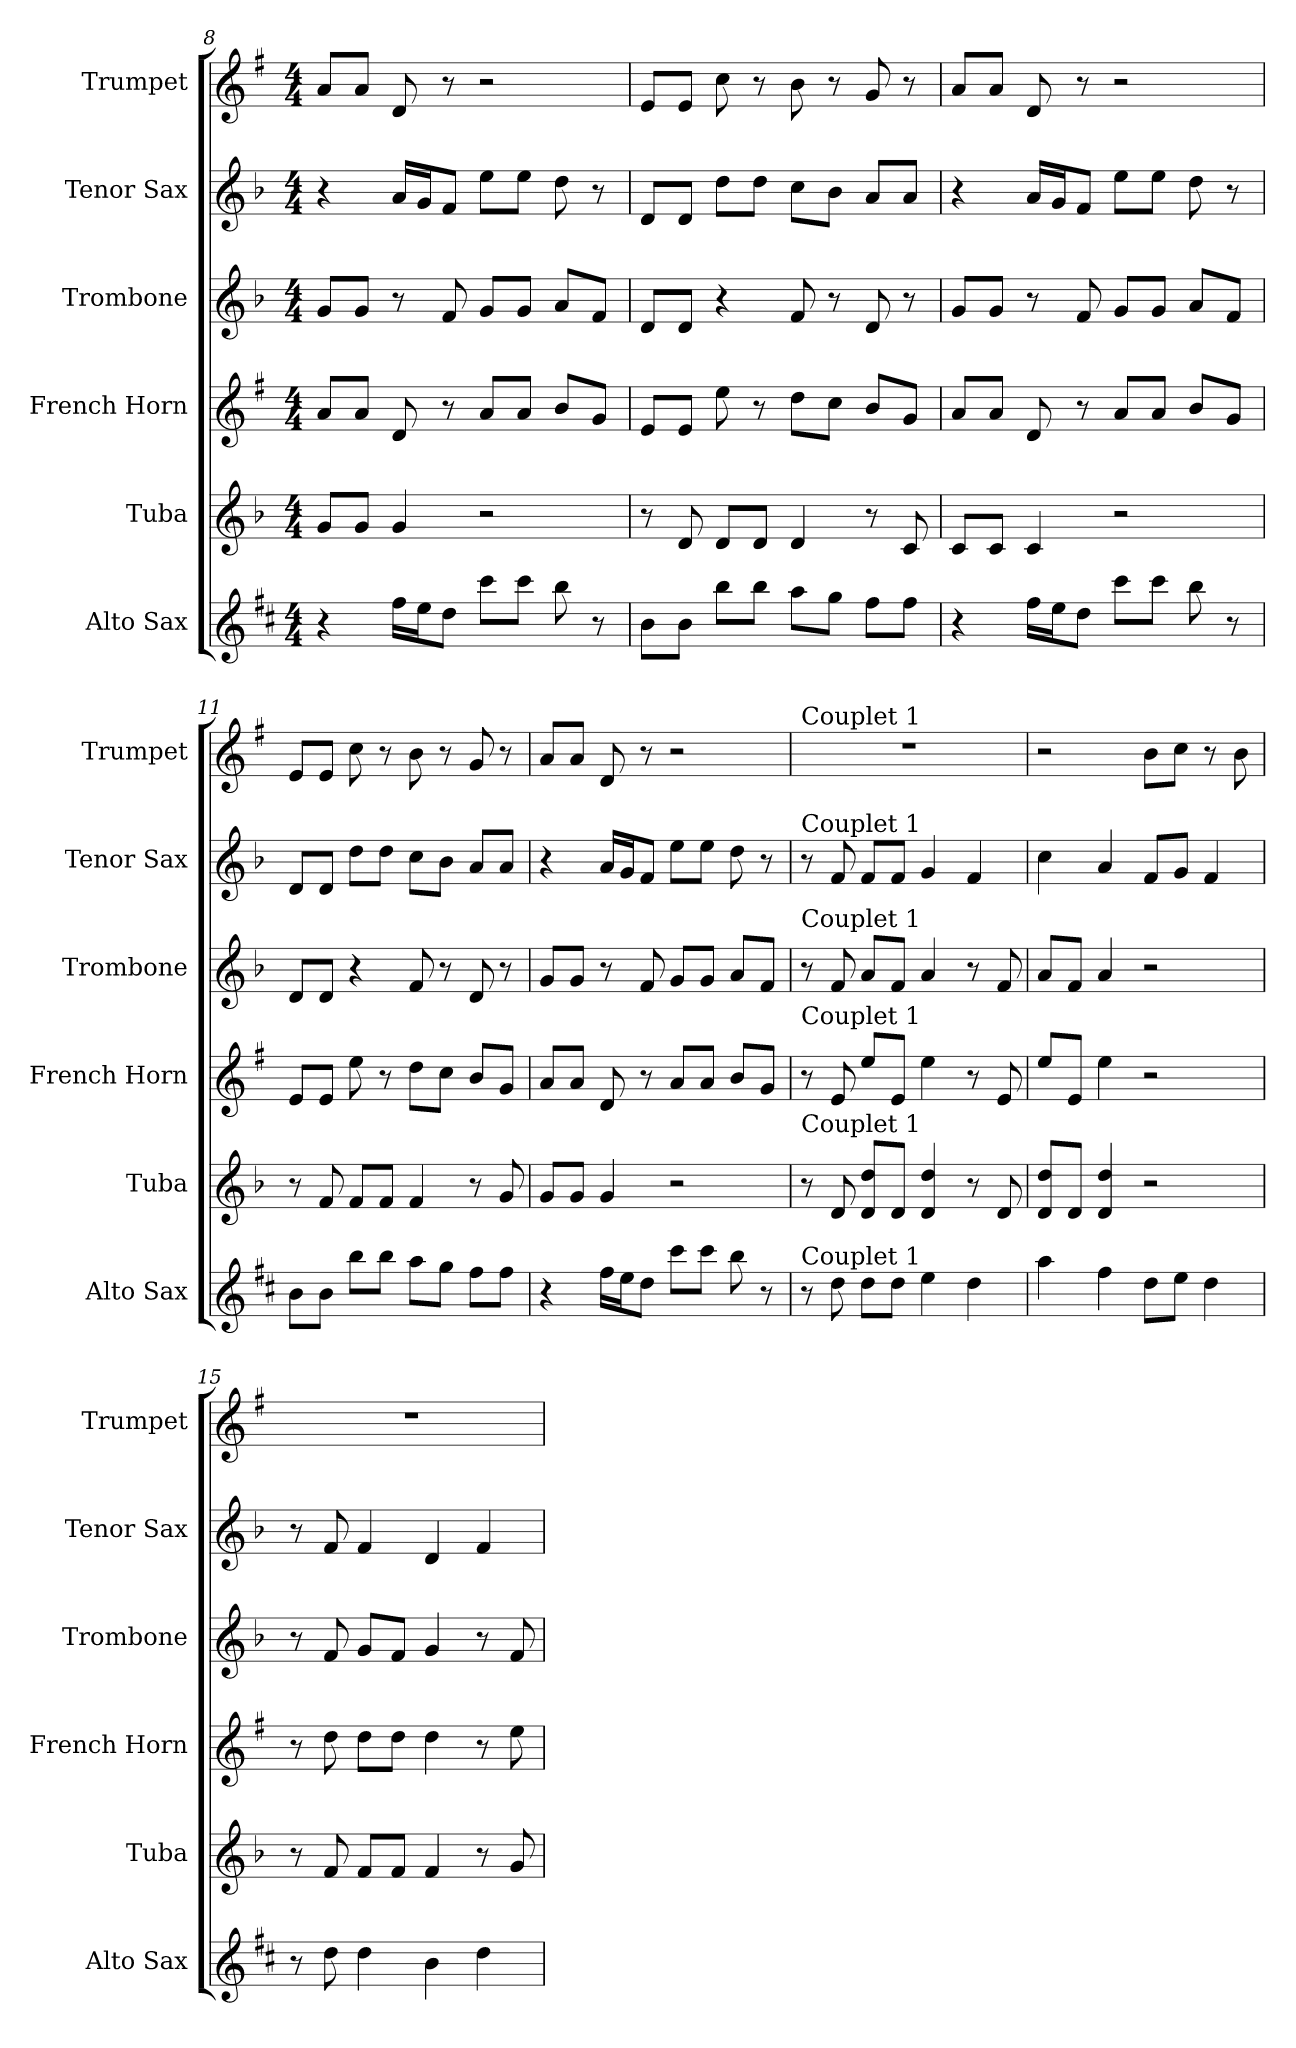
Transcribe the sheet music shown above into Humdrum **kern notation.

**kern	**kern	**kern	**kern	**kern	**kern
*part6	*part5	*part4	*part3	*part2	*part1
*staff6	*staff5	*staff4	*staff3	*staff2	*staff1
*I"Alto Sax	*I"Tuba	*I"French Horn	*I"Trombone	*I"Tenor Sax	*I"Trumpet
*I'Alto Sax	*I'Tuba	*I'French Horn	*I'Trombone	*I'Tenor Sax	*I'Trumpet
*clefG2	*clefG2	*clefG2	*clefG2	*clefG2	*clefG2
*ITrd5c9	*ITrd15c26	*ITrd4c7	*ITrd8c14	*ITrd8c14	*ITrd1c2
*k[b-]	*k[b-]	*k[]	*k[b-]	*k[b-]	*k[b-]
*M4/4	*M4/4	*M4/4	*M4/4	*M4/4	*M4/4
=8	=8	=8	=8	=8	=8
4r	8GGL	8dL	8GL	4r	8gL
.	8GGJ	8dJ	8GJ	.	8gJ
16aLL	4GG	8G	8r	16ALL	8c
16gJ	.	.	.	16GJ	.
8fJ	.	8r	8F	8FJ	8r
8eeL	2r	8dL	8GL	8eL	2r
8eeJ	.	8dJ	8GJ	8eJ	.
8dd	.	8eL	8AL	8d	.
8r	.	8cJ	8FJ	8r	.
=9	=9	=9	=9	=9	=9
8dL	8r	8AL	8DL	8DL	8dL
8dJ	8DD	8AJ	8DJ	8DJ	8dJ
8ddL	8DDL	8a	4r	8dL	8b-
8ddJ	8DDJ	8r	.	8dJ	8r
8ccL	4DD	8gL	8F	8cL	8a
8b-J	.	8fJ	8r	8B-J	8r
8aL	8r	8eL	8D	8AL	8f
8aJ	8CC	8cJ	8r	8AJ	8r
=10	=10	=10	=10	=10	=10
4r	8CCL	8dL	8GL	4r	8gL
.	8CCJ	8dJ	8GJ	.	8gJ
16aLL	4CC	8G	8r	16ALL	8c
16gJ	.	.	.	16GJ	.
8fJ	.	8r	8F	8FJ	8r
8eeL	2r	8dL	8GL	8eL	2r
8eeJ	.	8dJ	8GJ	8eJ	.
8dd	.	8eL	8AL	8d	.
8r	.	8cJ	8FJ	8r	.
=11	=11	=11	=11	=11	=11
8dL	8r	8AL	8DL	8DL	8dL
8dJ	8FF	8AJ	8DJ	8DJ	8dJ
8ddL	8FFL	8a	4r	8dL	8b-
8ddJ	8FFJ	8r	.	8dJ	8r
8ccL	4FF	8gL	8F	8cL	8a
8b-J	.	8fJ	8r	8B-J	8r
8aL	8r	8eL	8D	8AL	8f
8aJ	8GG	8cJ	8r	8AJ	8r
=12	=12	=12	=12	=12	=12
4r	8GGL	8dL	8GL	4r	8gL
.	8GGJ	8dJ	8GJ	.	8gJ
16aLL	4GG	8G	8r	16ALL	8c
16gJ	.	.	.	16GJ	.
8fJ	.	8r	8F	8FJ	8r
8eeL	2r	8dL	8GL	8eL	2r
8eeJ	.	8dJ	8GJ	8eJ	.
8dd	.	8eL	8AL	8d	.
8r	.	8cJ	8FJ	8r	.
=13	=13	=13	=13	=13	=13
!	!	!	!	!	!LO:TX:a:t=Couplet 1
!	!	!	!	!LO:TX:a:t=Couplet 1	!
!	!	!	!LO:TX:a:t=Couplet 1	!	!
!	!	!LO:TX:a:t=Couplet 1	!	!	!
!	!LO:TX:a:t=Couplet 1	!	!	!	!
!LO:TX:a:t=Couplet 1	!	!	!	!	!
8r	8r	8r	8r	8r	1r
8f	8DD	8A	8F	8F	.
8fL	8DD 8DL	8aL	8AL	8FL	.
8fJ	8DDJ	8AJ	8FJ	8FJ	.
4g	4DD 4D	4a	4A	4G	.
4f	8r	8r	8r	4F	.
.	8DD	8A	8F	.	.
=14	=14	=14	=14	=14	=14
4cc	8DD 8DL	8aL	8AL	4c	2r
.	8DDJ	8AJ	8FJ	.	.
4a	4DD 4D	4a	4A	4A	.
8fL	2r	2r	2r	8FL	8aL
8gJ	.	.	.	8GJ	8b-J
4f	.	.	.	4F	8r
.	.	.	.	.	8a
=15	=15	=15	=15	=15	=15
8r	8r	8r	8r	8r	1r
8f	8FF	8g	8F	8F	.
4f	8FFL	8gL	8GL	4F	.
.	8FFJ	8gJ	8FJ	.	.
4d	4FF	4g	4G	4D	.
4f	8r	8r	8r	4F	.
.	8GG	8a	8F	.	.
=	=	=	=	=	=
*-	*-	*-	*-	*-	*-
